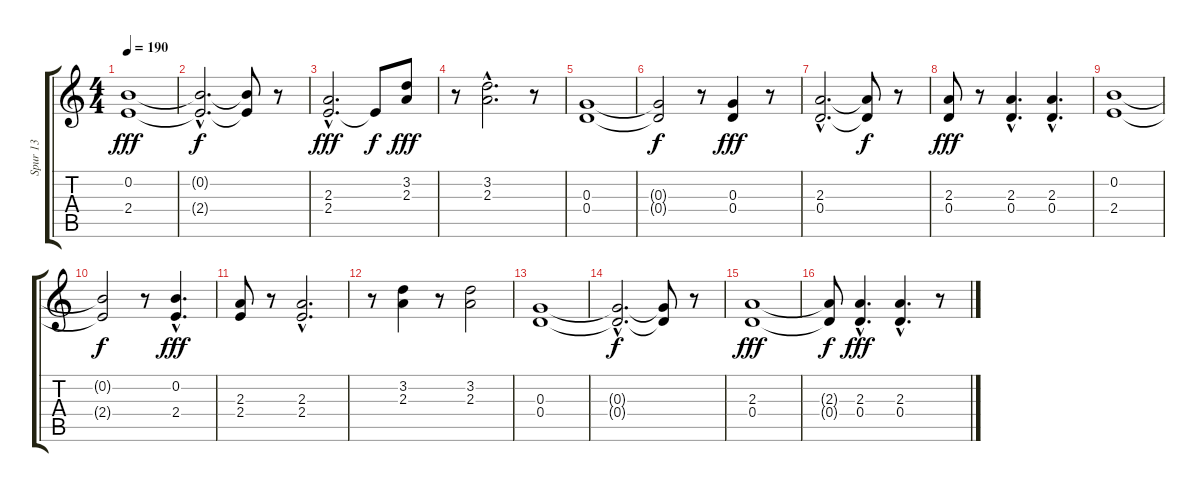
\track ("Spur 13" "Spur 13") {instrument distortionguitar}
\staff {score tabs}
\tuning (E4 B3 G3 D3 A2 E2) {hide}
\ts (4 4)
\tempo 190
\clef g2
\ks c
(0.2 2.4).1{dy fff} |
(0.2{hac t} 2.4{hac t}).2{d dy f} (0.2{t} 2.4{t}).8 r.8 |
(2.3{hac} 2.4{hac}).2{d dy fff} 2.4{t}.8{dy f} (3.2 2.3).8{dy fff} |
r.8 (3.2 2.3{hac}).2{d} r.8 |
(0.3 0.4).1 |
(0.3{t} 0.4{t}).2{dy f} r.8 (0.3 0.4).4{dy fff} r.8 |
(2.3{hac} 0.4{hac}).2{d} (2.3{t} 0.4{t}).8{dy f} r.8 |
(2.3 0.4).8{dy fff} r.8 (2.3{hac} 0.4{hac}).4{d} (2.3{hac} 0.4{hac}).4{d} |
(0.2 2.4).1 |
(0.2{t} 2.4{t}).2{dy f} r.8 (0.2{hac} 2.4).4{d dy fff} |
(2.3 2.4).8 r.8 (2.3{hac} 2.4{hac}).2{d} |
r.8 (3.2 2.3).4 r.8 (3.2 2.3).2 |
(0.3 0.4).1 |
(0.3{hac t} 0.4{hac t}).2{d dy f} (0.3{t} 0.4{t}).8 r.8 |
(2.3 0.4).1{dy fff} |
(2.3{t} 0.4{t}).8{dy f} (2.3{hac} 0.4{hac}).4{d dy fff} (2.3{hac} 0.4{hac}).4{d} r.8
